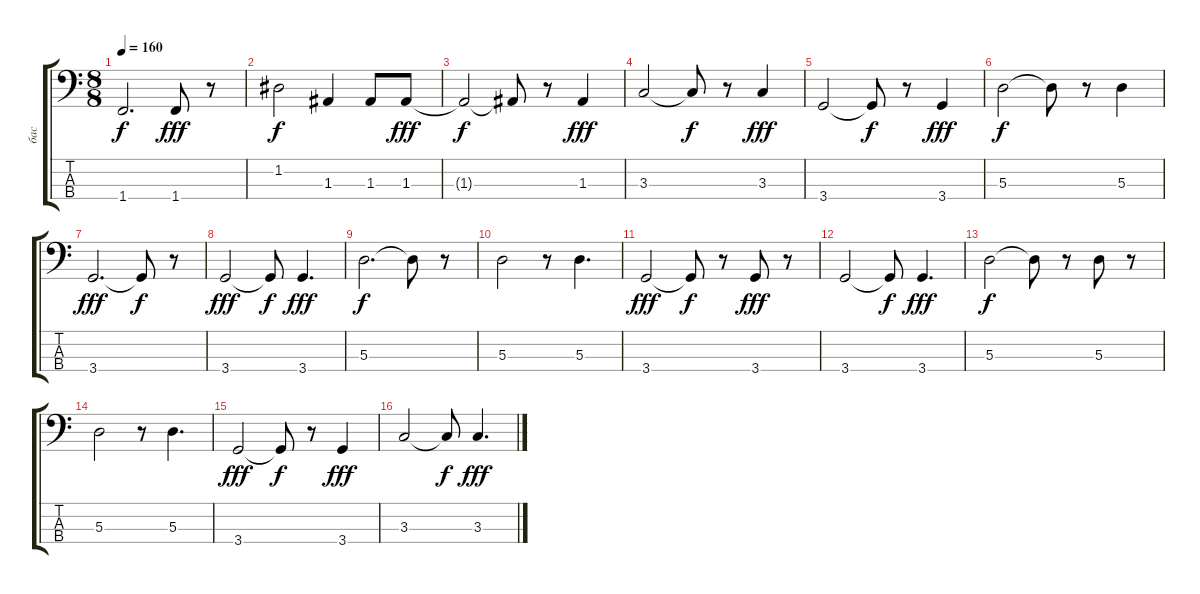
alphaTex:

\track ("бас" "бас") {instrument slapbass1}
\staff {score tabs}
\tuning (G2 D2 A1 E1) {hide}
\ts (8 8)
\tempo 160
\clef f4
\ks c
1.4{t}.2{d dy f} 1.4.8{dy fff} r.8 |
1.2.2{dy f} 1.3.4 1.3.8 1.3.8{dy fff} |
1.3{t}.2{dy f} 1.3{t}.8 r.8 1.3.4{dy fff} |
3.3.2 3.3{t}.8{dy f} r.8 3.3.4{dy fff} |
3.4.2 3.4{t}.8{dy f} r.8 3.4.4{dy fff} |
5.3.2{dy f} 5.3{t}.8 r.8 5.3.4 |
3.4.2{d dy fff} 3.4{t}.8{dy f} r.8 |
3.4.2{dy fff} 3.4{t}.8{dy f} 3.4.4{d dy fff} |
5.3.2{d dy f} 5.3{t}.8 r.8 |
5.3.2 r.8 5.3.4{d} |
3.4.2{dy fff} 3.4{t}.8{dy f} r.8 3.4.8{dy fff} r.8 |
3.4.2 3.4{t}.8{dy f} 3.4.4{d dy fff} |
5.3.2{dy f} 5.3{t}.8 r.8 5.3.8 r.8 |
5.3.2 r.8 5.3.4{d} |
3.4.2{dy fff} 3.4{t}.8{dy f} r.8 3.4.4{dy fff} |
3.3.2 3.3{t}.8{dy f} 3.3.4{d dy fff}
